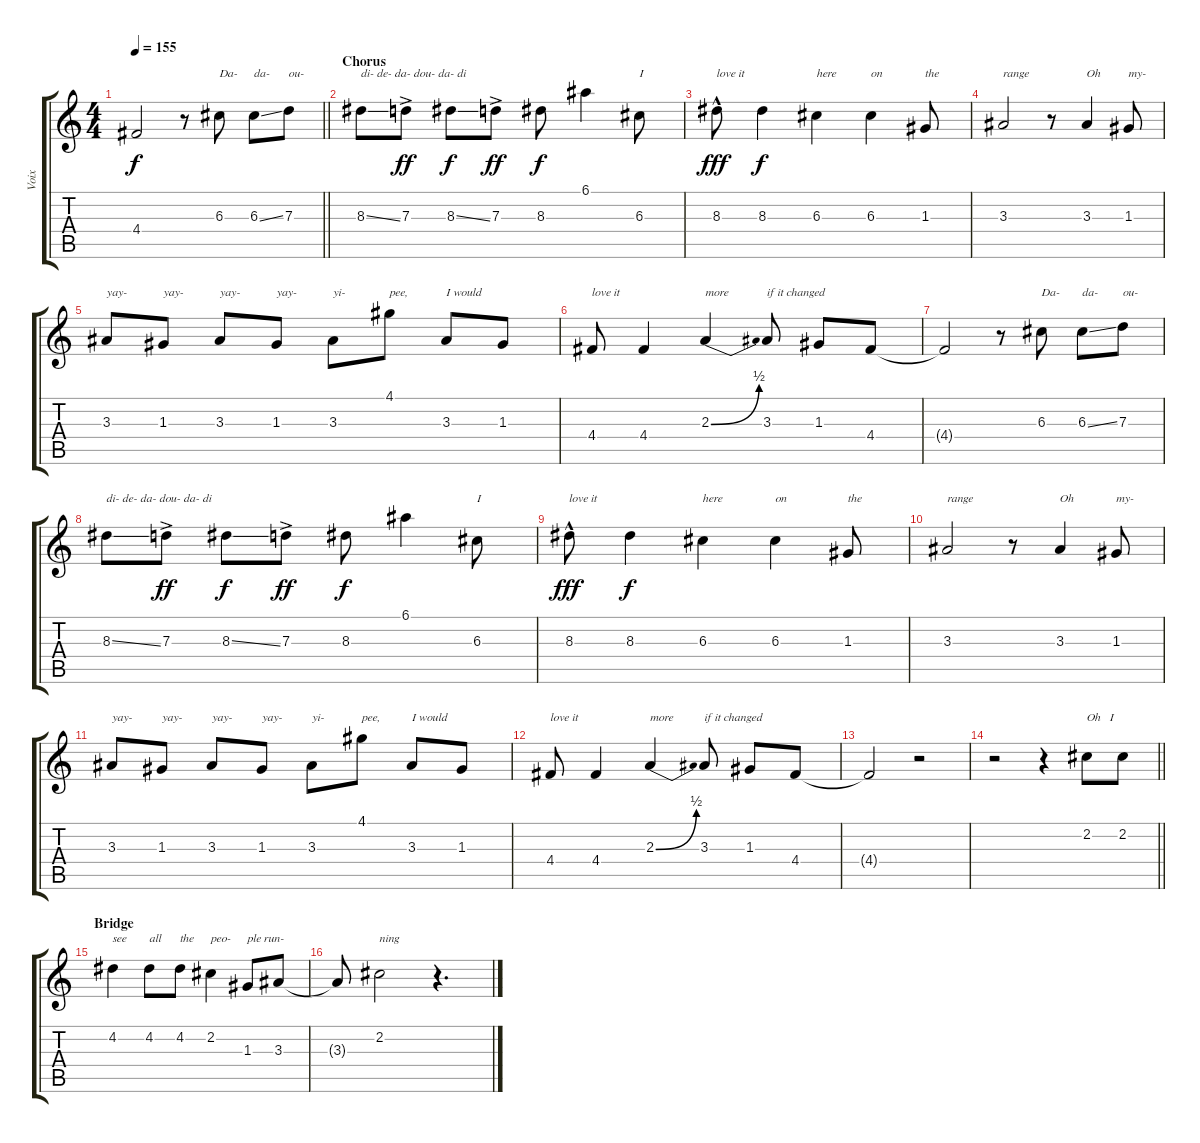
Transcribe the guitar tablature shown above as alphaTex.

\track ("Voix" "Voix") {instrument acousticguitarsteel}
\staff {score tabs}
\tuning (E4 B3 G3 D3 A2 E2) {hide}
\ts (4 4)
\tempo 155
\clef g2
\barLineRight lightlight
\ks c
4.4{t}.2{dy f} r.8 6.3.8{txt "Da-"} 6.3{ss}.8{txt "da-"} 7.3.8{txt "ou-"} |
\section ("" "Chorus")
8.3{ss}.8{txt "di- de- da- dou- da- di"} 7.3{ac}.8{dy ff} 8.3{ss}.8{dy f} 7.3{ac}.8{dy ff} 8.3.8{dy f} 6.1.4 6.3.8{txt "I"} |
8.3{hac}.8{txt "love it" dy fff} 8.3.4{dy f} 6.3.4{txt "here"} 6.3.4{txt "on"} 1.3.8{txt "the"} |
3.3.2{txt "range"} r.8 3.3.4{txt "Oh"} 1.3.8{txt "my-"} |
3.3.8{txt "yay-"} 1.3.8{txt "yay-"} 3.3.8{txt "yay-"} 1.3.8{txt "yay-"} 3.3.8{txt "yi-"} 4.1.8{txt "pee,"} 3.3.8{txt "I would"} 1.3.8 |
4.4.8{txt "love it"} 4.4.4 2.3{be (bend 0 0 60 2)}.4{txt "more"} 3.3.8{txt "if it changed"} 1.3.8 4.4.8 |
4.4{t}.2 r.8 6.3.8{txt "Da-"} 6.3{ss}.8{txt "da-"} 7.3.8{txt "ou-"} |
8.3{ss}.8{txt "di- de- da- dou- da- di"} 7.3{ac}.8{dy ff} 8.3{ss}.8{dy f} 7.3{ac}.8{dy ff} 8.3.8{dy f} 6.1.4 6.3.8{txt "I"} |
8.3{hac}.8{txt "love it" dy fff} 8.3.4{dy f} 6.3.4{txt "here"} 6.3.4{txt "on"} 1.3.8{txt "the"} |
3.3.2{txt "range"} r.8 3.3.4{txt "Oh"} 1.3.8{txt "my-"} |
3.3.8{txt "yay-"} 1.3.8{txt "yay-"} 3.3.8{txt "yay-"} 1.3.8{txt "yay-"} 3.3.8{txt "yi-"} 4.1.8{txt "pee,"} 3.3.8{txt "I would"} 1.3.8 |
4.4.8{txt "love it"} 4.4.4 2.3{be (bend 0 0 60 2)}.4{txt "more"} 3.3.8{txt "if it changed"} 1.3.8 4.4.8 |
4.4{t}.2 r.2 |
\barLineRight lightlight
r.2 r.4 2.2.8{txt "Oh   I"} 2.2.8 |
\section ("" "Bridge")
4.2.4{txt "see"} 4.2.8{txt "all "} 4.2.8{txt "the"} 2.2.4{txt "peo-"} 1.3.8{txt "ple run-"} 3.3.8 |
3.3{t}.8 2.2.2{txt "ning"} r.4{d}
